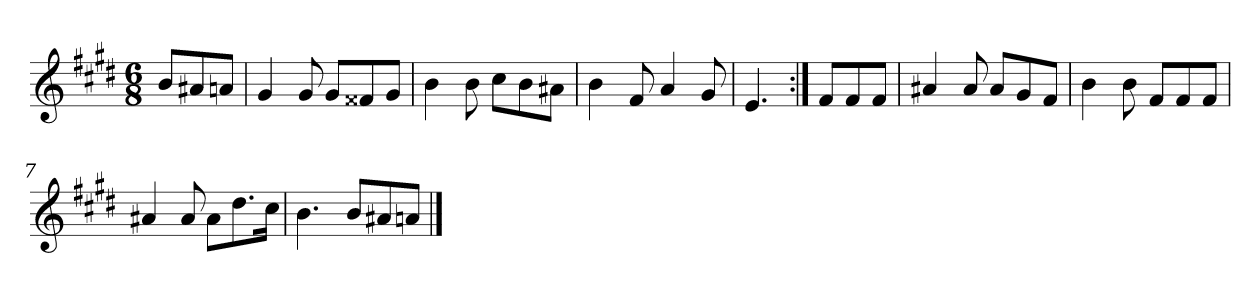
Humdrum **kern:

**kern
*part1
*staff1
*clefG2
*k[f#c#g#d#]
*E:
*M6/8
*MM120
=
8b/L
8a#X/
8an/J
=1
4g#
8g#
8g#/L
8f##X/
8g#/J
=2
4b
8b
8cc#\L
8b\
8a#X\J
=3
4b
8f#
4a
8g#
=4
4.e
=:|!
8f#/L
8f#/
8f#/J
=5
4a#X
8a#
8a#/L
8g#/
8f#/J
=6
4b
8b
8f#/L
8f#/
8f#/J
=7
4a#X
8a#
8a#\L
8.dd#\
16cc#\Jk
=8
4.b
8b/L
8a#X/
8an/J
==
*-
